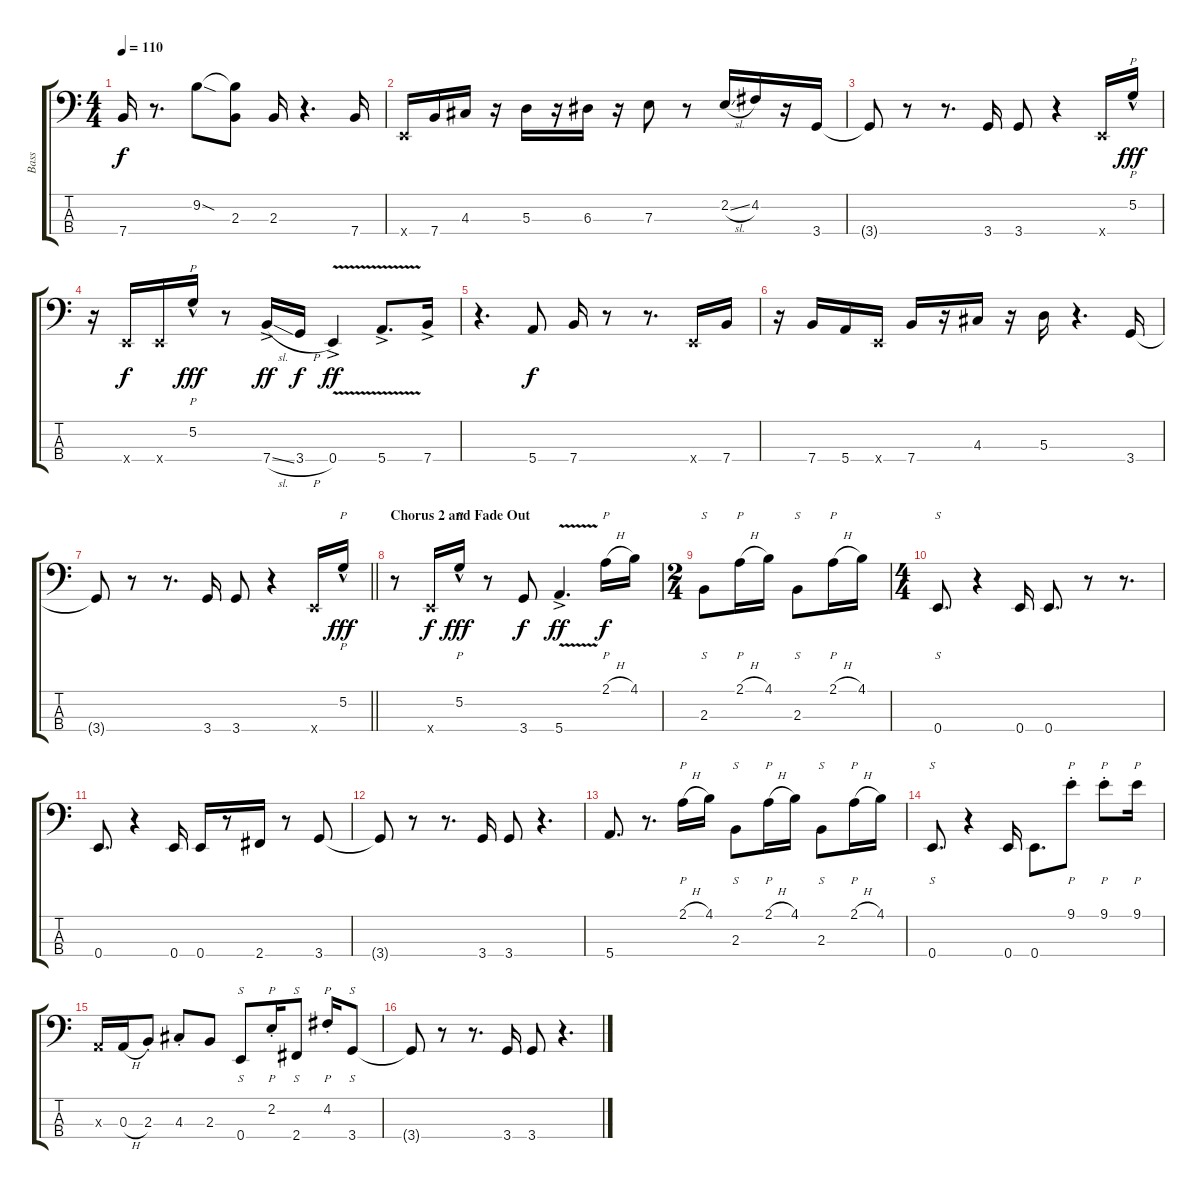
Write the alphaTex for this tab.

\track ("Bass" "Bass") {instrument slapbass1}
\staff {score tabs}
\tuning (G2 D2 A1 E1) {hide}
\ts (4 4)
\tempo 110
\clef f4
\ks c
7.4{t}.16{dy f} r.8{d} 9.2{sod}.8 (9.2{t} 2.3).8 2.3.16 r.4{d} 7.4.16 |
0.4{x}.16 7.4.16 4.3.16 r.16 5.3.16 r.16 6.3.16 r.16 7.3.8 r.8 2.2{sl}.16 4.2.16 r.16 3.4.16 |
3.4{t}.8 r.8 r.8{d} 3.4.16 3.4.8 r.4 0.4{x}.16 5.2{hac}.16{p dy fff} |
r.16 0.4{x}.16{dy f} 0.4{x}.16 5.2{hac}.16{p dy fff} r.8 7.4{sl ac}.16{dy ff} 3.4{h}.16{dy f} 0.4{v ac}.4{dy ff} 5.4{v ac}.8{d} 7.4{ac}.16 |
r.4{d} 5.4.8{dy f} 7.4.16 r.8 r.8{d} 0.4{x}.16 7.4.16 |
r.16 7.4.16 5.4.16 0.4{x}.16 7.4.16 r.16 4.3.16 r.16 5.3.16 r.4{d} 3.4.16 |
\barLineRight lightlight
3.4{t}.8 r.8 r.8{d} 3.4.16 3.4.8 r.4 0.4{x}.16 5.2{hac}.16{p dy fff} |
\section ("" "Chorus 2 and Fade Out")
r.8 0.4{x}.16{dy f} 5.2{hac}.16{p dy fff} r.8 3.4.8{dy f} 5.4{v ac}.4{d dy ff} 2.1{h}.16{p dy f} 4.1.16 |
\ts (2 4)
2.3.8{s} 2.1{h}.16{p} 4.1.16 2.3.8{s} 2.1{h}.16{p} 4.1.16 |
\ts (4 4)
0.4.8{s d} r.4 0.4.16 0.4.8{d} r.8 r.8{d} |
0.4.8{d} r.4 0.4.16 0.4.16 r.8 2.4.16 r.8 3.4.8 |
3.4{t}.8 r.8 r.8{d} 3.4.16 3.4.8 r.4{d} |
5.4.8{d} r.8{d} 2.1{h}.16{p} 4.1.16 2.3.8{s} 2.1{h}.16{p} 4.1.16 2.3.8{s} 2.1{h}.16{p} 4.1.16 |
0.4.8{s d} r.4 0.4.16 0.4.8{d} 9.1{st}.8{p} 9.1{st}.8{p} 9.1.16{p} |
0.3{x}.16 0.3{h}.16 2.3{st}.8 4.3{st}.8 2.3.8 0.4.8{s} 2.2{st}.16{p} 2.4.8{s} 4.2{st}.16{p} 3.4.8{s} |
3.4{t}.8 r.8 r.8{d} 3.4.16 3.4.8 r.4{d}
